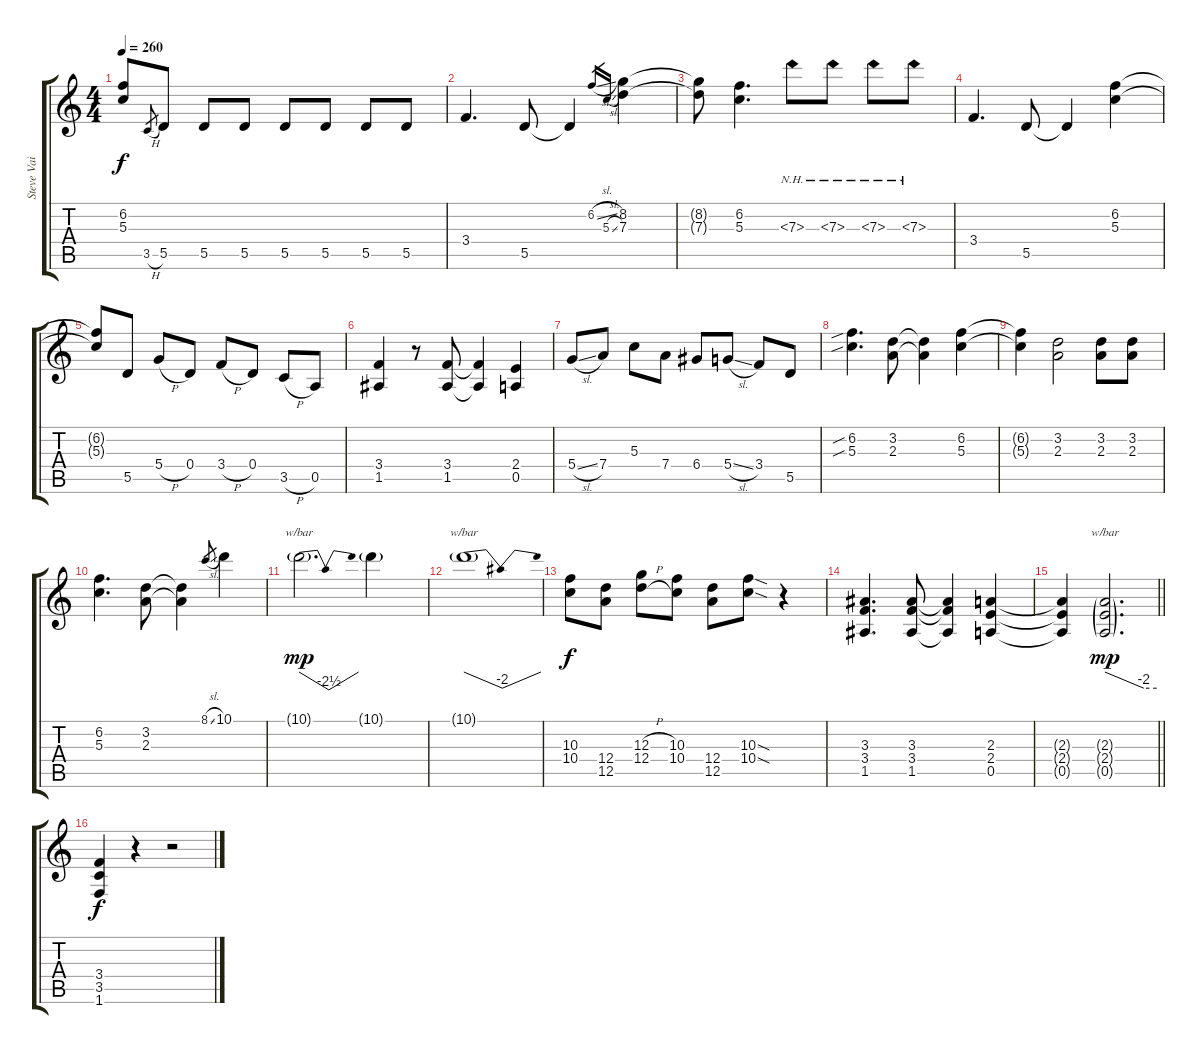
\track ("Steve Vai" "Steve Vai") {instrument distortionguitar}
\staff {score tabs}
\tuning (E4 B3 G3 D3 A2 E2) {hide}
\ts (4 4)
\tempo 260
\clef g2
\ks c
(6.2{t} 5.3{t}).8{dy f} 3.5{h}.8{gr} 5.5.8 5.5.8 5.5.8 5.5.8 5.5.8 5.5.8 5.5.8 |
3.4.4{d} 5.5.8 5.5{t}.4 6.2{sl}.16{gr} 5.3{sl}.16{gr} (8.2 7.3).4 |
(8.2{t} 7.3{t}).8 (6.2 5.3).4{d} 7.3{nh}.8 7.3{nh}.8 7.3{nh}.8 7.3{nh}.8 |
3.4.4{d} 5.5.8 5.5{t}.4 (6.2 5.3).4 |
(6.2{t} 5.3{t}).8 5.5.8 5.4{h}.8 0.4.8 3.4{h}.8 0.4.8 3.5{h}.8 0.5.8 |
(3.4 1.5).4 r.8 (3.4 1.5).8 (3.4{t} 1.5{t}).4 (2.4 0.5).4 |
5.4{sl}.8 7.4.8 5.3.8 7.4.8 6.4.8 5.4{sl}.8 3.4.8 5.5.8 |
(6.2{sib} 5.3{sib}).4{d} (3.2 2.3).8 (3.2{t} 2.3{t}).4 (6.2 5.3).4 |
(6.2{t} 5.3{t}).4 (3.2 2.3).2 (3.2 2.3).8 (3.2 2.3).8 |
(6.2 5.3).4{d} (3.2 2.3).8 (3.2{t} 2.3{t}).4 8.1{sl}.8{gr} 10.1.4 |
10.1{g}.2{d tbe (dip default 0 0 30 -10 60 0) dy mp} 10.1{g}.4 |
10.1{g}.1{tbe (dip default 0 0 30 -8 60 0)} |
(10.3 10.4).8{dy f} (12.4 12.5).8 (12.3{h} 12.4{h}).8 (10.3 10.4).8 (12.4 12.5).8 (10.3{sod} 10.4{sod}).8 r.4 |
(3.3 3.4 1.5).4{d} (3.3 3.4 1.5).8 (3.3{t} 3.4{t} 1.5{t}).4 (2.3 2.4 0.5).4 |
\barLineRight lightlight
(2.3{t} 2.4{t} 0.5{t}).4 (2.3{g} 2.4{g} 0.5{g}).2{d tbe (custom default 0 0 45 -8 60 -8) dy mp} |
(3.4 3.5 1.6).4{dy f} r.4 r.2
